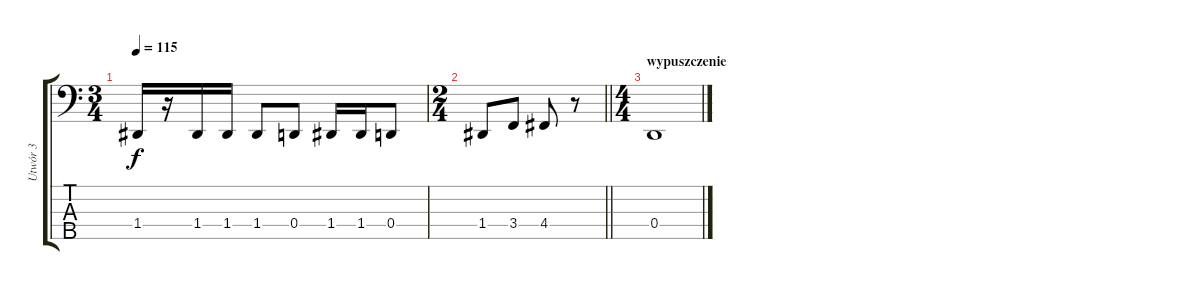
\track ("Utwór 3" "Utwór 3") {instrument electricbassfinger}
\staff {score tabs}
\tuning (F2 C2 G1 D1 A0) {hide}
\ts (3 4)
\tempo 115
\clef f4
\ks c
1.4.16{dy f} r.16 1.4.16 1.4.16 1.4.8 0.4.8 1.4.16 1.4.16 0.4.8 |
\ts (2 4)
\barLineRight lightlight
1.4.8 3.4.8 4.4.8 r.8 |
\ts (4 4)
\section ("" "wypuszczenie")
0.4.1
